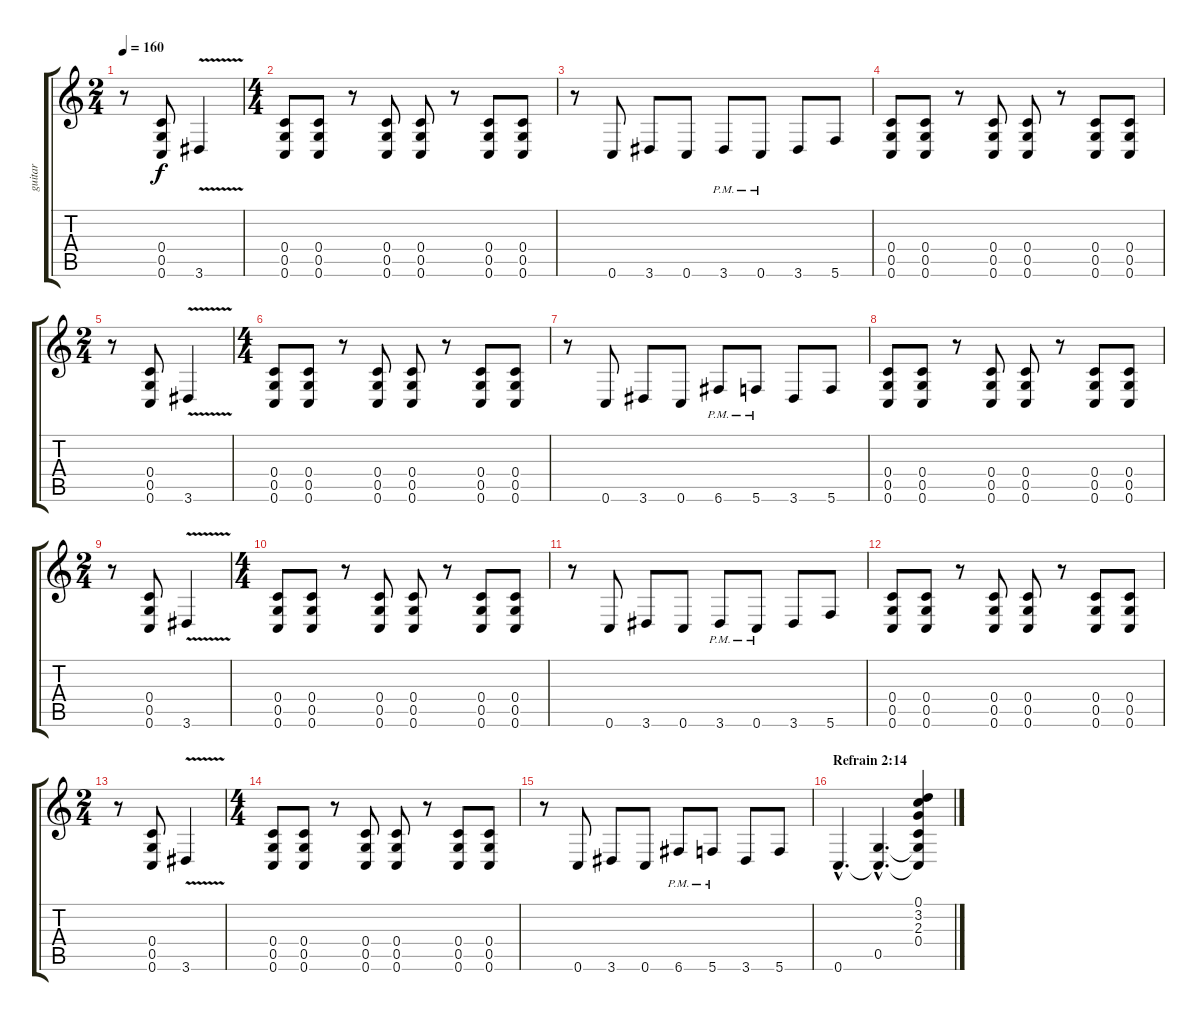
\track ("guitar" "guitar") {instrument distortionguitar}
\staff {score tabs}
\tuning (D4 A3 F3 C3 G2 C2) {hide}
\ts (2 4)
\tempo 160
\clef g2
\ks c
r.8{dy f} (0.4 0.5 0.6).8 3.6{v}.4 |
\ts (4 4)
(0.4 0.5 0.6).8 (0.4 0.5 0.6).8 r.8 (0.4 0.5 0.6).8 (0.4 0.5 0.6).8 r.8 (0.4 0.5 0.6).8 (0.4 0.5 0.6).8 |
r.8 0.6.8 3.6.8 0.6.8 3.6{pm}.8 0.6{pm}.8 3.6.8 5.6.8 |
(0.4 0.5 0.6).8 (0.4 0.5 0.6).8 r.8 (0.4 0.5 0.6).8 (0.4 0.5 0.6).8 r.8 (0.4 0.5 0.6).8 (0.4 0.5 0.6).8 |
\ts (2 4)
r.8 (0.4 0.5 0.6).8 3.6{v}.4 |
\ts (4 4)
(0.4 0.5 0.6).8 (0.4 0.5 0.6).8 r.8 (0.4 0.5 0.6).8 (0.4 0.5 0.6).8 r.8 (0.4 0.5 0.6).8 (0.4 0.5 0.6).8 |
r.8 0.6.8 3.6.8 0.6.8 6.6{pm}.8 5.6{pm}.8 3.6.8 5.6.8 |
(0.4 0.5 0.6).8 (0.4 0.5 0.6).8 r.8 (0.4 0.5 0.6).8 (0.4 0.5 0.6).8 r.8 (0.4 0.5 0.6).8 (0.4 0.5 0.6).8 |
\ts (2 4)
r.8 (0.4 0.5 0.6).8 3.6{v}.4 |
\ts (4 4)
(0.4 0.5 0.6).8 (0.4 0.5 0.6).8 r.8 (0.4 0.5 0.6).8 (0.4 0.5 0.6).8 r.8 (0.4 0.5 0.6).8 (0.4 0.5 0.6).8 |
r.8 0.6.8 3.6.8 0.6.8 3.6{pm}.8 0.6{pm}.8 3.6.8 5.6.8 |
(0.4 0.5 0.6).8 (0.4 0.5 0.6).8 r.8 (0.4 0.5 0.6).8 (0.4 0.5 0.6).8 r.8 (0.4 0.5 0.6).8 (0.4 0.5 0.6).8 |
\ts (2 4)
r.8 (0.4 0.5 0.6).8 3.6{v}.4 |
\ts (4 4)
(0.4 0.5 0.6).8 (0.4 0.5 0.6).8 r.8 (0.4 0.5 0.6).8 (0.4 0.5 0.6).8 r.8 (0.4 0.5 0.6).8 (0.4 0.5 0.6).8 |
r.8 0.6.8 3.6.8 0.6.8 6.6{pm}.8 5.6{pm}.8 3.6.8 5.6.8 |
\section ("" "Refrain 2:14")
0.6{hac}.4{d} (0.5{hac} 0.6{hac t}).4{d} (0.1 3.2 2.3 0.4 0.5{t} 0.6{t}).4
